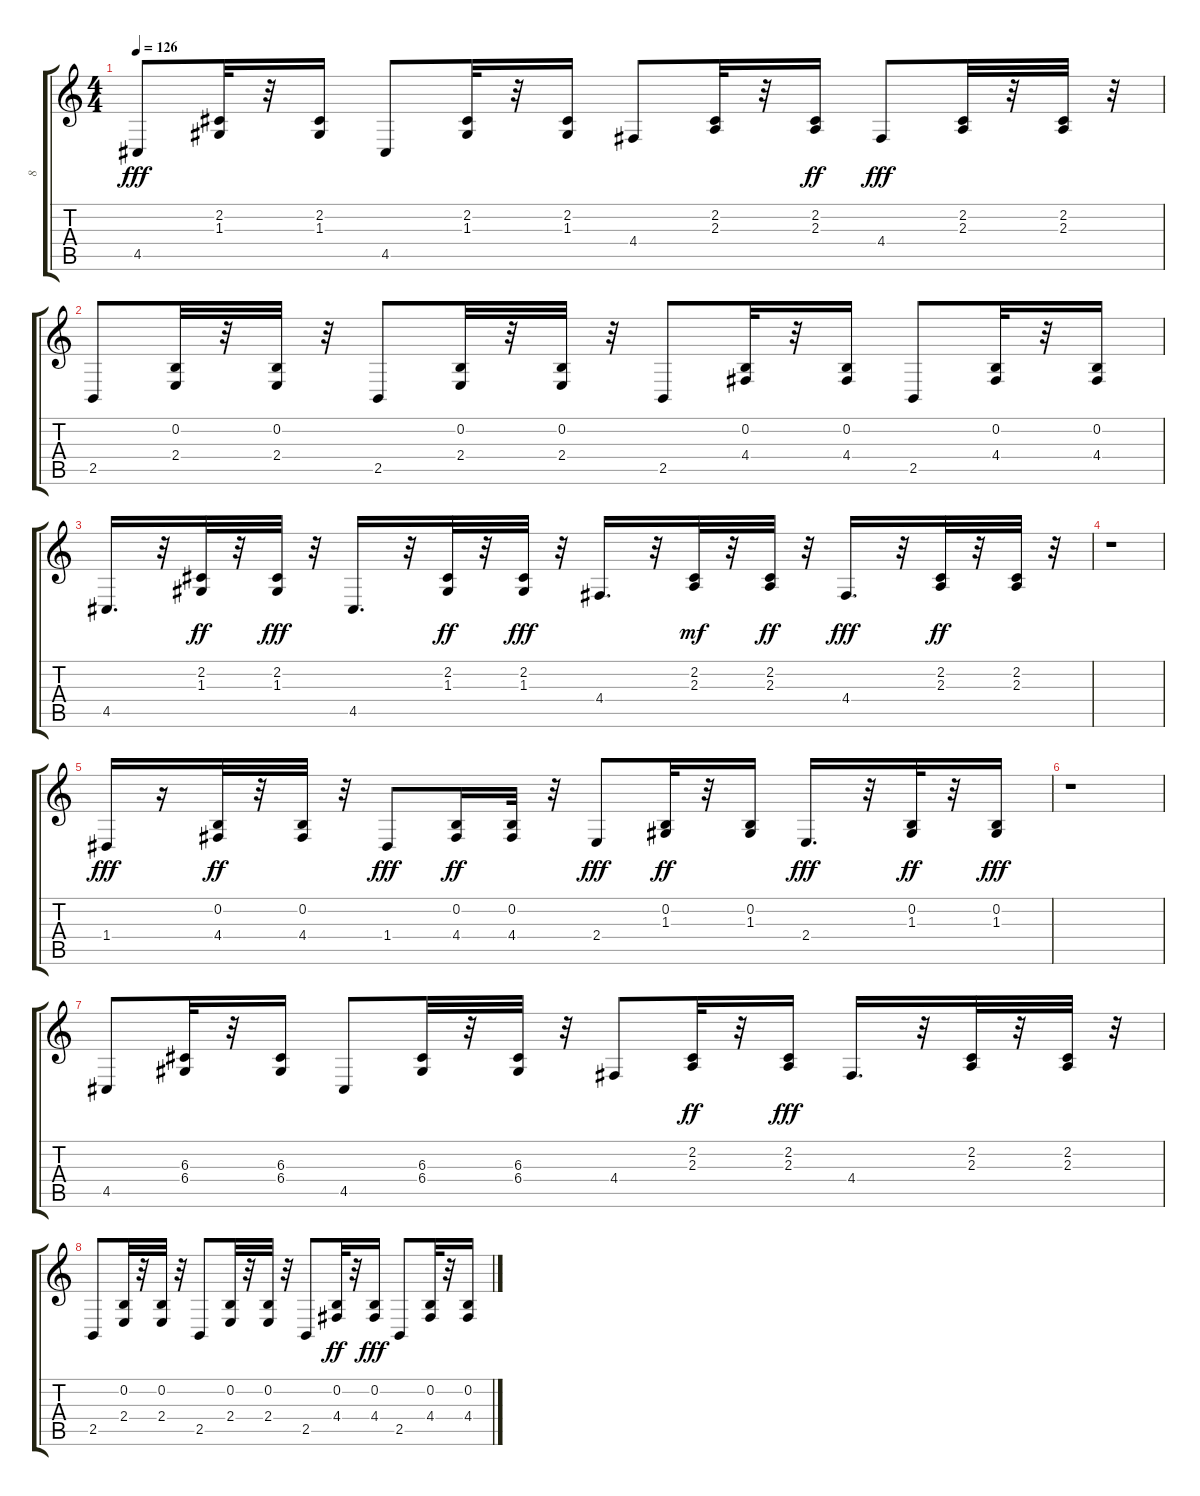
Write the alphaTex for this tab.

\track ("8" "8") {instrument clavinet}
\staff {score tabs}
\tuning (E4 B3 G3 D3 A2 E2) {hide}
\ts (4 4)
\tempo 126
\clef g2
\ks c
4.5.8{dy fff} (2.2 1.3).32 r.32 (2.2 1.3).16 4.5.8 (2.2 1.3).32 r.32 (2.2 1.3).16 4.4.8 (2.2 2.3).32 r.32 (2.2 2.3).16{dy ff} 4.4.8{dy fff} (2.2 2.3).32 r.32 (2.2 2.3).32 r.32 |
2.5.8 (0.2 2.4).32 r.32 (0.2 2.4).32 r.32 2.5.8 (0.2 2.4).32 r.32 (0.2 2.4).32 r.32 2.5.8 (0.2 4.4).32 r.32 (0.2 4.4).16 2.5.8 (0.2 4.4).32 r.32 (0.2 4.4).16 |
4.5.16{d} r.32 (2.2 1.3).32{dy ff} r.32 (2.2 1.3).32{dy fff} r.32 4.5.16{d} r.32 (2.2 1.3).32{dy ff} r.32 (2.2 1.3).32{dy fff} r.32 4.4.16{d} r.32 (2.2 2.3).32{dy mf} r.32 (2.2 2.3).32{dy ff} r.32 4.4.16{d dy fff} r.32 (2.2 2.3).32{dy ff} r.32 (2.2 2.3).32 r.32 |
r.1 |
1.4.16{dy fff} r.16 (0.2 4.4).32{dy ff} r.32 (0.2 4.4).32 r.32 1.4.8{dy fff} (0.2 4.4).16{dy ff} (0.2 4.4).32 r.32 2.4.8{dy fff} (0.2 1.3).32{dy ff} r.32 (0.2 1.3).16 2.4.16{d dy fff} r.32 (0.2 1.3).32{dy ff} r.32 (0.2 1.3).16{dy fff} |
r.1 |
4.5.8 (6.3 6.4).32 r.32 (6.3 6.4).16 4.5.8 (6.3 6.4).32 r.32 (6.3 6.4).32 r.32 4.4.8 (2.2 2.3).32{dy ff} r.32 (2.2 2.3).16{dy fff} 4.4.16{d} r.32 (2.2 2.3).32 r.32 (2.2 2.3).32 r.32 |
2.5.8 (0.2 2.4).32 r.32 (0.2 2.4).32 r.32 2.5.8 (0.2 2.4).32 r.32 (0.2 2.4).32 r.32 2.5.8 (0.2 4.4).32{dy ff} r.32 (0.2 4.4).16{dy fff} 2.5.8 (0.2 4.4).32 r.32 (0.2 4.4).16
